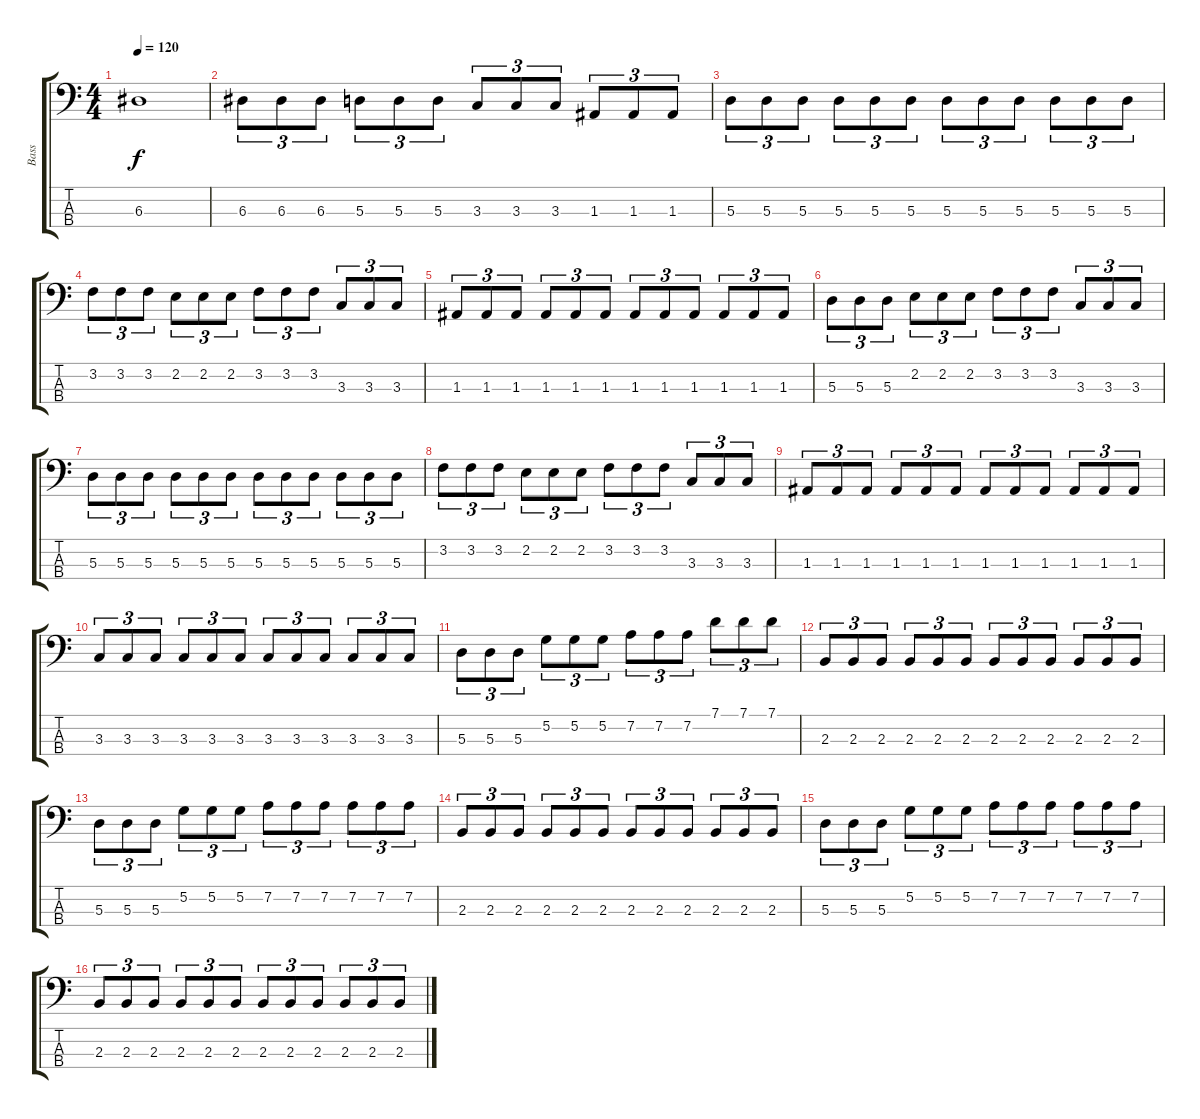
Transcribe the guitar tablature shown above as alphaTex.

\track ("Bass" "Bass") {instrument electricbassfinger}
\staff {score tabs}
\tuning (G2 D2 A1 E1) {hide}
\ts (4 4)
\tempo 120
\clef f4
\ks c
6.3.1{dy f} |
6.3.8{tu (3 2)} 6.3.8{tu (3 2)} 6.3.8{tu (3 2)} 5.3.8{tu (3 2)} 5.3.8{tu (3 2)} 5.3.8{tu (3 2)} 3.3.8{tu (3 2)} 3.3.8{tu (3 2)} 3.3.8{tu (3 2)} 1.3.8{tu (3 2)} 1.3.8{tu (3 2)} 1.3.8{tu (3 2)} |
5.3.8{tu (3 2)} 5.3.8{tu (3 2)} 5.3.8{tu (3 2)} 5.3.8{tu (3 2)} 5.3.8{tu (3 2)} 5.3.8{tu (3 2)} 5.3.8{tu (3 2)} 5.3.8{tu (3 2)} 5.3.8{tu (3 2)} 5.3.8{tu (3 2)} 5.3.8{tu (3 2)} 5.3.8{tu (3 2)} |
3.2.8{tu (3 2)} 3.2.8{tu (3 2)} 3.2.8{tu (3 2)} 2.2.8{tu (3 2)} 2.2.8{tu (3 2)} 2.2.8{tu (3 2)} 3.2.8{tu (3 2)} 3.2.8{tu (3 2)} 3.2.8{tu (3 2)} 3.3.8{tu (3 2)} 3.3.8{tu (3 2)} 3.3.8{tu (3 2)} |
1.3.8{tu (3 2)} 1.3.8{tu (3 2)} 1.3.8{tu (3 2)} 1.3.8{tu (3 2)} 1.3.8{tu (3 2)} 1.3.8{tu (3 2)} 1.3.8{tu (3 2)} 1.3.8{tu (3 2)} 1.3.8{tu (3 2)} 1.3.8{tu (3 2)} 1.3.8{tu (3 2)} 1.3.8{tu (3 2)} |
5.3.8{tu (3 2)} 5.3.8{tu (3 2)} 5.3.8{tu (3 2)} 2.2.8{tu (3 2)} 2.2.8{tu (3 2)} 2.2.8{tu (3 2)} 3.2.8{tu (3 2)} 3.2.8{tu (3 2)} 3.2.8{tu (3 2)} 3.3.8{tu (3 2)} 3.3.8{tu (3 2)} 3.3.8{tu (3 2)} |
5.3.8{tu (3 2)} 5.3.8{tu (3 2)} 5.3.8{tu (3 2)} 5.3.8{tu (3 2)} 5.3.8{tu (3 2)} 5.3.8{tu (3 2)} 5.3.8{tu (3 2)} 5.3.8{tu (3 2)} 5.3.8{tu (3 2)} 5.3.8{tu (3 2)} 5.3.8{tu (3 2)} 5.3.8{tu (3 2)} |
3.2.8{tu (3 2)} 3.2.8{tu (3 2)} 3.2.8{tu (3 2)} 2.2.8{tu (3 2)} 2.2.8{tu (3 2)} 2.2.8{tu (3 2)} 3.2.8{tu (3 2)} 3.2.8{tu (3 2)} 3.2.8{tu (3 2)} 3.3.8{tu (3 2)} 3.3.8{tu (3 2)} 3.3.8{tu (3 2)} |
1.3.8{tu (3 2)} 1.3.8{tu (3 2)} 1.3.8{tu (3 2)} 1.3.8{tu (3 2)} 1.3.8{tu (3 2)} 1.3.8{tu (3 2)} 1.3.8{tu (3 2)} 1.3.8{tu (3 2)} 1.3.8{tu (3 2)} 1.3.8{tu (3 2)} 1.3.8{tu (3 2)} 1.3.8{tu (3 2)} |
3.3.8{tu (3 2)} 3.3.8{tu (3 2)} 3.3.8{tu (3 2)} 3.3.8{tu (3 2)} 3.3.8{tu (3 2)} 3.3.8{tu (3 2)} 3.3.8{tu (3 2)} 3.3.8{tu (3 2)} 3.3.8{tu (3 2)} 3.3.8{tu (3 2)} 3.3.8{tu (3 2)} 3.3.8{tu (3 2)} |
5.3.8{tu (3 2)} 5.3.8{tu (3 2)} 5.3.8{tu (3 2)} 5.2.8{tu (3 2)} 5.2.8{tu (3 2)} 5.2.8{tu (3 2)} 7.2.8{tu (3 2)} 7.2.8{tu (3 2)} 7.2.8{tu (3 2)} 7.1.8{tu (3 2)} 7.1.8{tu (3 2)} 7.1.8{tu (3 2)} |
2.3.8{tu (3 2)} 2.3.8{tu (3 2)} 2.3.8{tu (3 2)} 2.3.8{tu (3 2)} 2.3.8{tu (3 2)} 2.3.8{tu (3 2)} 2.3.8{tu (3 2)} 2.3.8{tu (3 2)} 2.3.8{tu (3 2)} 2.3.8{tu (3 2)} 2.3.8{tu (3 2)} 2.3.8{tu (3 2)} |
5.3.8{tu (3 2)} 5.3.8{tu (3 2)} 5.3.8{tu (3 2)} 5.2.8{tu (3 2)} 5.2.8{tu (3 2)} 5.2.8{tu (3 2)} 7.2.8{tu (3 2)} 7.2.8{tu (3 2)} 7.2.8{tu (3 2)} 7.2.8{tu (3 2)} 7.2.8{tu (3 2)} 7.2.8{tu (3 2)} |
2.3.8{tu (3 2)} 2.3.8{tu (3 2)} 2.3.8{tu (3 2)} 2.3.8{tu (3 2)} 2.3.8{tu (3 2)} 2.3.8{tu (3 2)} 2.3.8{tu (3 2)} 2.3.8{tu (3 2)} 2.3.8{tu (3 2)} 2.3.8{tu (3 2)} 2.3.8{tu (3 2)} 2.3.8{tu (3 2)} |
5.3.8{tu (3 2)} 5.3.8{tu (3 2)} 5.3.8{tu (3 2)} 5.2.8{tu (3 2)} 5.2.8{tu (3 2)} 5.2.8{tu (3 2)} 7.2.8{tu (3 2)} 7.2.8{tu (3 2)} 7.2.8{tu (3 2)} 7.2.8{tu (3 2)} 7.2.8{tu (3 2)} 7.2.8{tu (3 2)} |
2.3.8{tu (3 2)} 2.3.8{tu (3 2)} 2.3.8{tu (3 2)} 2.3.8{tu (3 2)} 2.3.8{tu (3 2)} 2.3.8{tu (3 2)} 2.3.8{tu (3 2)} 2.3.8{tu (3 2)} 2.3.8{tu (3 2)} 2.3.8{tu (3 2)} 2.3.8{tu (3 2)} 2.3.8{tu (3 2)}
